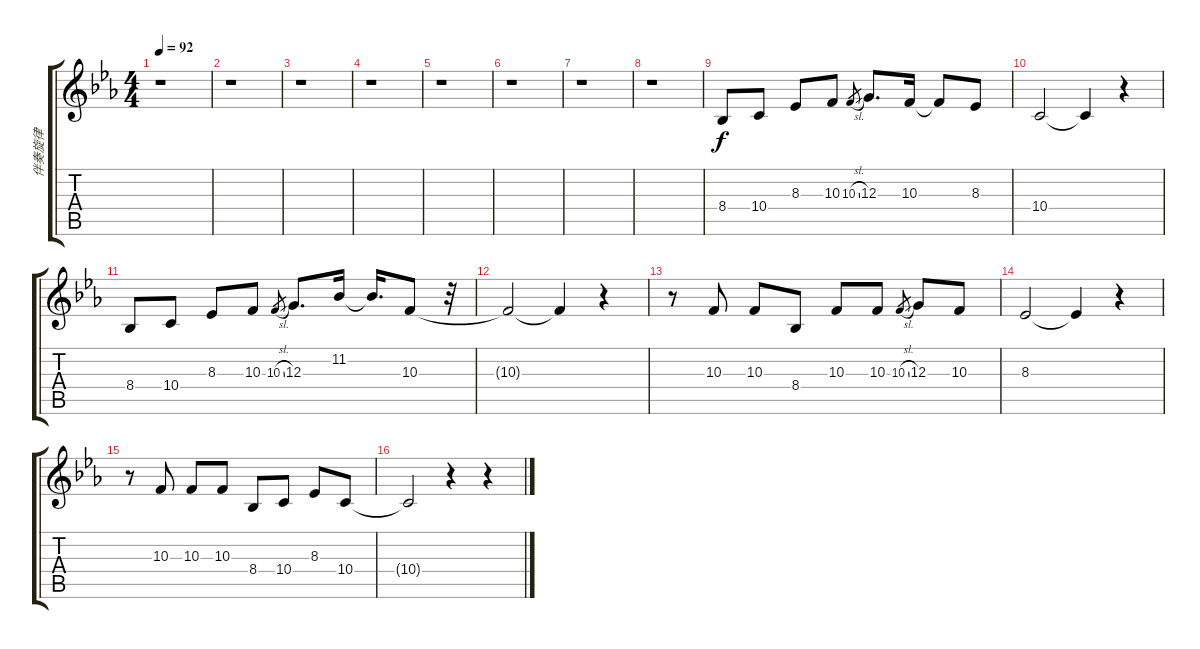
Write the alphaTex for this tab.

\track ("伴奏旋律" "伴奏旋律") {instrument lead5charang}
\staff {score tabs}
\tuning (E4 B3 G3 D3 A2 E2) {hide}
\ts (4 4)
\tempo 92
\clef g2
\ks eb
r.1{dy f} |
r.1 |
r.1 |
r.1 |
r.1 |
r.1 |
r.1 |
r.1 |
8.4.8 10.4.8 8.3.8 10.3.8 10.3{sl}.8{gr} 12.3.8{d} 10.3.16 10.3{t}.8 8.3.8 |
10.4.2 10.4{t}.4 r.4 |
8.4.8 10.4.8 8.3.8 10.3.8 10.3{sl}.8{gr} 12.3.8{d} 11.2.16 11.2{t}.16{d} 10.3.8 r.32 |
10.3{t}.2 10.3{t}.4 r.4 |
r.8 10.3.8 10.3.8 8.4.8 10.3.8 10.3.8 10.3{sl}.8{gr} 12.3.8 10.3.8 |
8.3.2 8.3{t}.4 r.4 |
r.8 10.3.8 10.3.8 10.3.8 8.4.8 10.4.8 8.3.8 10.4.8 |
10.4{t}.2 r.4 r.4
